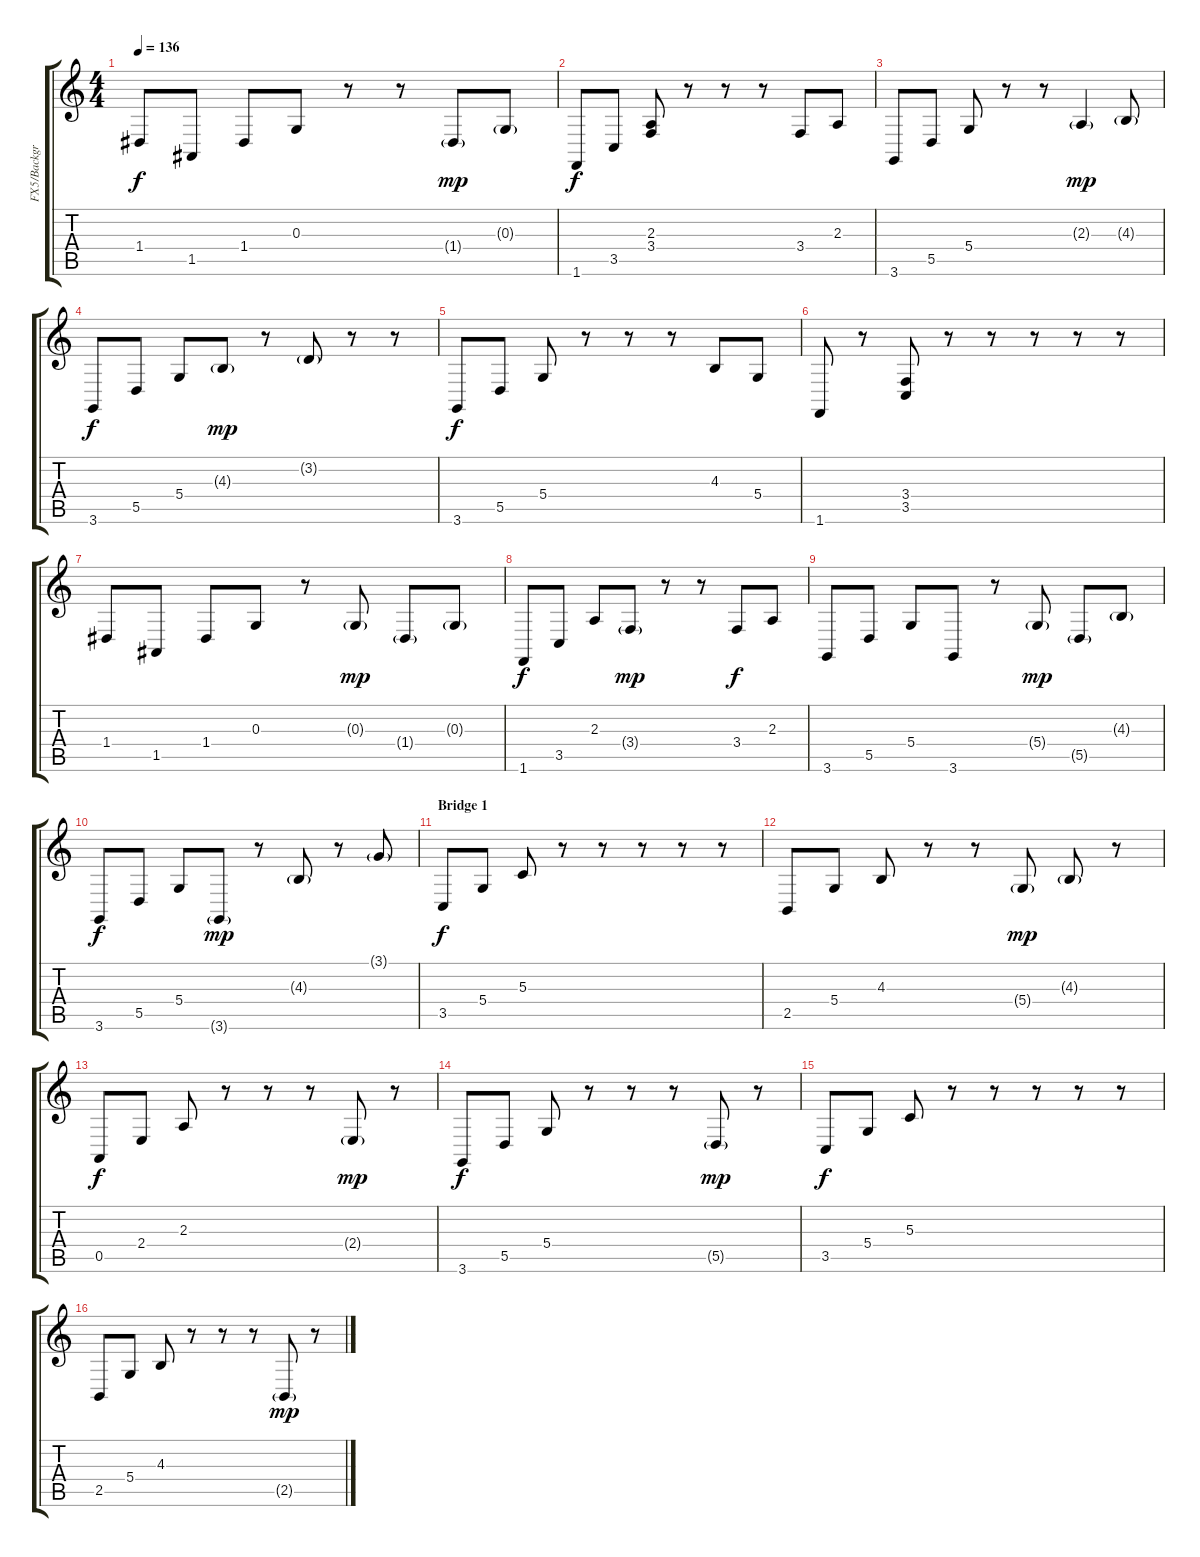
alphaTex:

\track ("FX5/Background" "FX5/Backgr") {instrument fx5brightness}
\staff {score tabs}
\tuning (E4 B3 G3 D3 A2 E2) {hide}
\ts (4 4)
\tempo 136
\clef g2
\ks c
1.4.8{dy f} 1.5.8 1.4.8 0.3.8 r.8 r.8 1.4{g}.8{dy mp} 0.3{g}.8 |
1.6.8{dy f} 3.5.8 (2.3 3.4).8 r.8 r.8 r.8 3.4.8 2.3.8 |
3.6.8 5.5.8 5.4.8 r.8 r.8 2.3{g}.4{dy mp} 4.3{g}.8 |
3.6.8{dy f} 5.5.8 5.4.8 4.3{g}.8{dy mp} r.8 3.2{g}.8 r.8 r.8 |
3.6.8{dy f} 5.5.8 5.4.8 r.8 r.8 r.8 4.3.8 5.4.8 |
1.6.8 r.8 (3.4 3.5).8 r.8 r.8 r.8 r.8 r.8 |
1.4.8 1.5.8 1.4.8 0.3.8 r.8 0.3{g}.8{dy mp} 1.4{g}.8 0.3{g}.8 |
1.6.8{dy f} 3.5.8 2.3.8 3.4{g}.8{dy mp} r.8 r.8 3.4.8{dy f} 2.3.8 |
3.6.8 5.5.8 5.4.8 3.6.8 r.8 5.4{g}.8{dy mp} 5.5{g}.8 4.3{g}.8 |
3.6.8{dy f} 5.5.8 5.4.8 3.6{g}.8{dy mp} r.8 4.3{g}.8 r.8 3.1{g}.8 |
\section ("" "Bridge 1")
3.5.8{dy f} 5.4.8 5.3.8 r.8 r.8 r.8 r.8 r.8 |
2.5.8 5.4.8 4.3.8 r.8 r.8 5.4{g}.8{dy mp} 4.3{g}.8 r.8 |
0.5.8{dy f} 2.4.8 2.3.8 r.8 r.8 r.8 2.4{g}.8{dy mp} r.8 |
3.6.8{dy f} 5.5.8 5.4.8 r.8 r.8 r.8 5.5{g}.8{dy mp} r.8 |
3.5.8{dy f} 5.4.8 5.3.8 r.8 r.8 r.8 r.8 r.8 |
2.5.8 5.4.8 4.3.8 r.8 r.8 r.8 2.5{g}.8{dy mp} r.8
